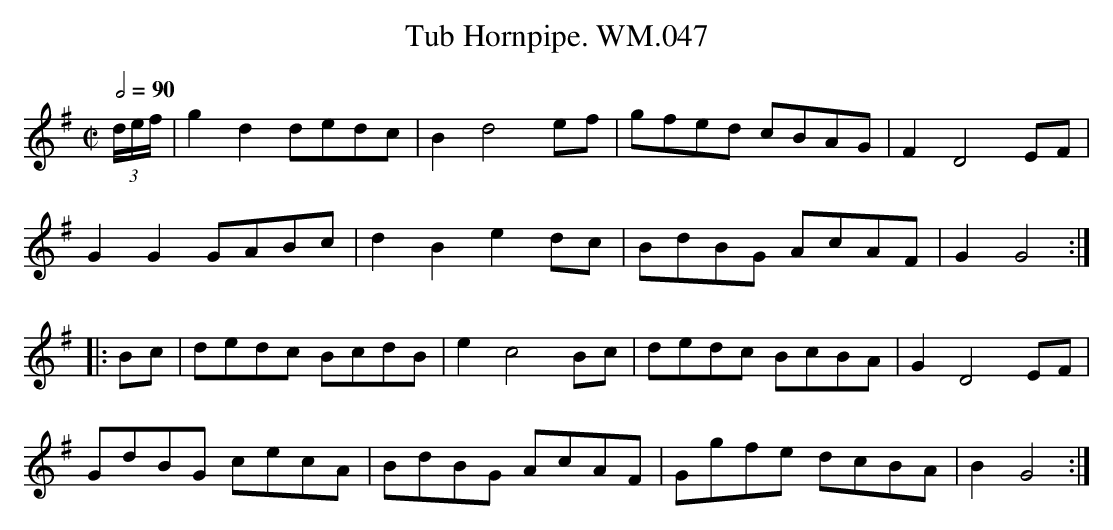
X:1
T:Tub Hornpipe. WM.047
M:C|
L:1/8
Q:1/2=90
K:G
(3d/e/f/|g2d2dedc|B2d4ef|gfed cBAG|F2D4EF|
G2G2GABc|d2B2e2dc|BdBG AcAF|G2G4:|
|:Bc|dedc BcdB|e2c4Bc|dedc BcBA|G2D4EF|
GdBG cecA|BdBG AcAF|Ggfe dcBA|B2G4:|
